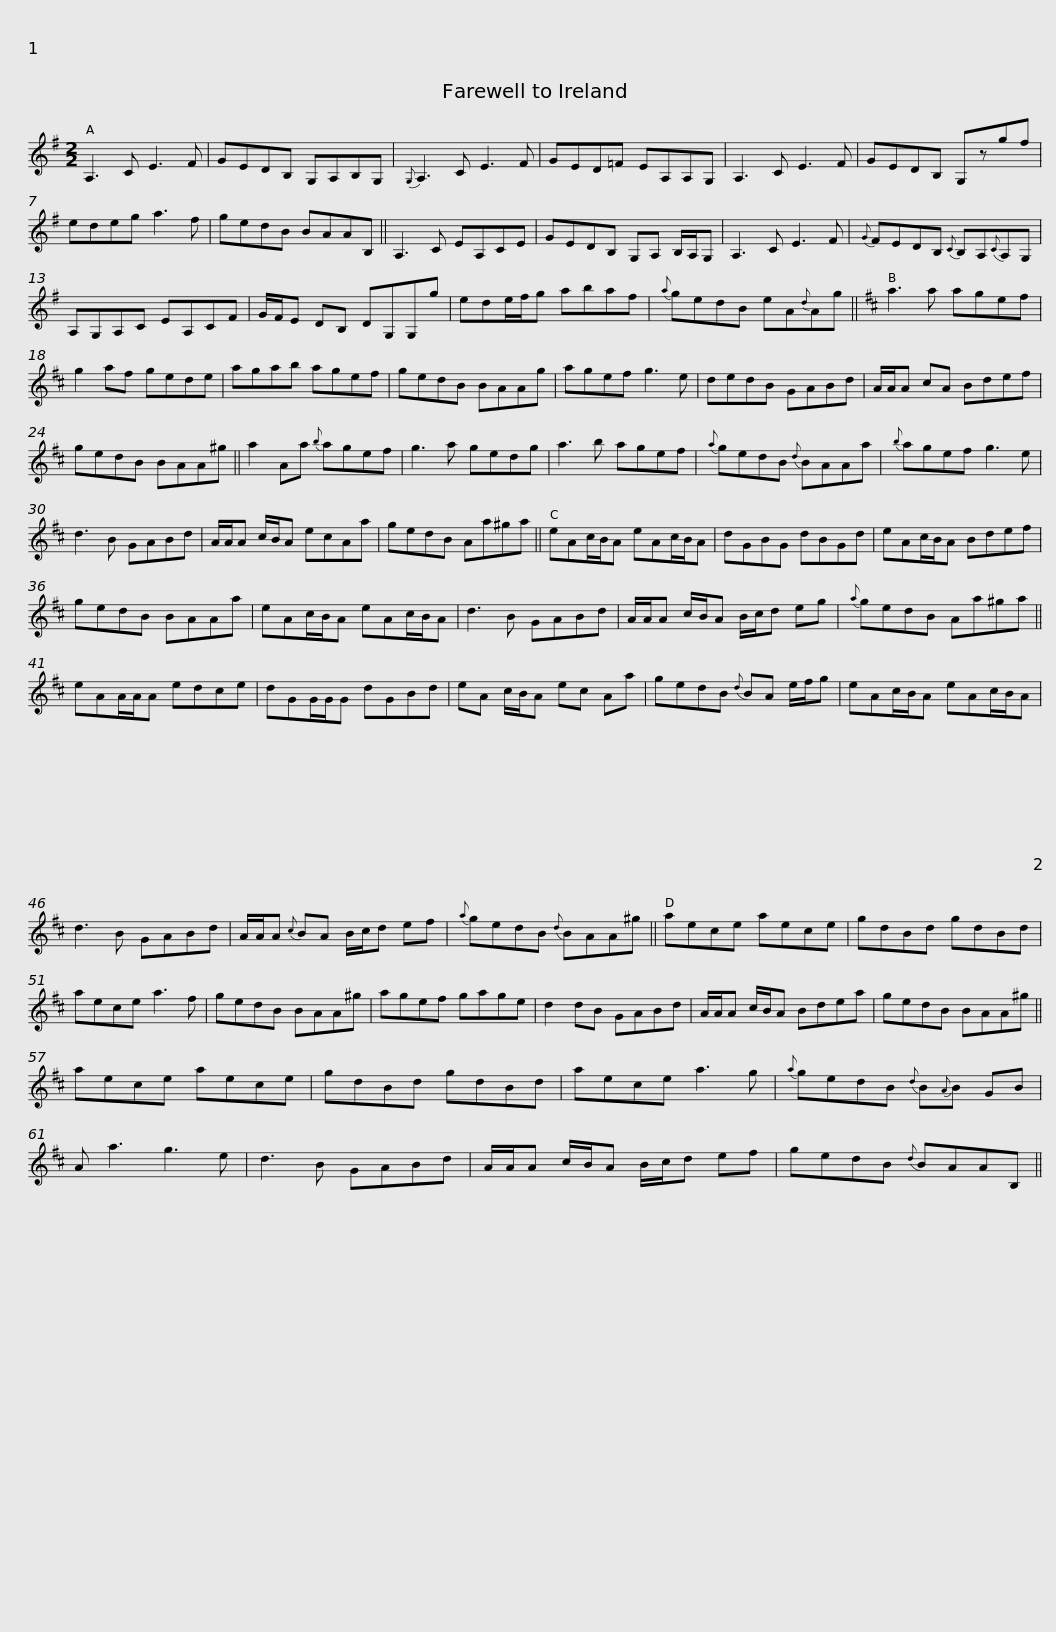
X:1
L:1/8
M:2/2
I:linebreak $
K:G
V:1 treble
V:1
 A,3 C E3 F | GEDB, G,A,B,G, |{G,} A,3 C E3 F | GED=F EA,A,G, | A,3 C E3 F |$ %5
 GEDB, G,zgf | edeg a3 f | gedB BAAB, || A,3 C EA,CE | GEDB, G,A, B,/A,/G, |$ %10
 A,3 C E3 F |{G} FEDB,{C} B,A,{C}A,G, | A,G,A,C EA,CF | G/F/E DB, DG,G,g |$ ede/f/g abaf | %15
{a} gedB eA{d}Ag ||[K:D] a3 a agef | g2 af gede | agab agef |$ gedB BAAg | %20
 agef g3 e | dedB GABd | A/A/A cA Bdef | gedB BAA^g ||$ a2 Aa{b} agef | %25
 g3 a gedg | a3 b agef |{a} gedB{d} BAAa |{b} agef g3 e |$ d3 B GABd | %30
 A/A/A c/B/A ecAa | gedB Aa^ga || eAc/B/A eAc/B/A | dGBG dBGd |$ eAc/B/A Bdef | %35
 gedB BAAa | eAc/B/A eAc/B/A | d3 B GABd | A/A/A c/B/A B/c/d eg |${a} gedB Aa^ga || %40
 eAA/A/A edce | dGG/G/G dGBd | eA c/B/A ec Aa |$ gedB{d} BA e/f/g | eAc/B/A eAc/B/A | %45
 d3 B GABd | A/A/A{c} BA B/c/d ef |${a} gedB{d} BAA^g || aece aece | gdBd gdBd | %50
 aece a3 f | gedB BAA^g |$ agef gage | d2 dB GABd | A/A/A c/B/A Bdea | %55
 gedB BAA^g || aece aece |$ gdBd gdBd | aece a3 g |{a} gedB{d} B{A}B GB | %60
 A a3 g3 e | d3 B GABd |$ A/A/A c/B/A B/c/d ef | gedB{d} BAAB, || %64
